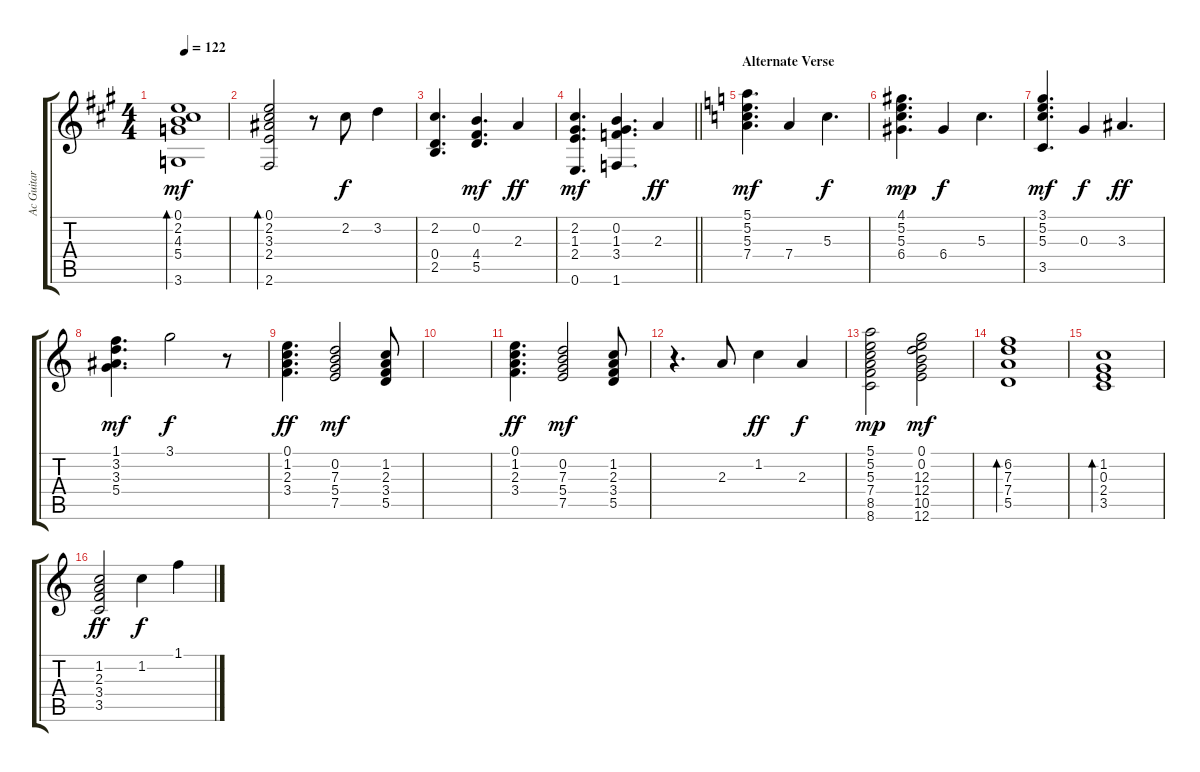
\track ("Ac Guitar 2" "Ac Guitar ") {instrument acousticguitarsteel}
\staff {score tabs}
\tuning (E4 B3 G3 D3 A2 E2) {hide}
\ts (4 4)
\tempo 122
\clef g2
\ks a
(0.1 2.2 4.3 5.4 3.6).1{bd 240 dy mf} |
(0.1 2.2 3.3 2.4 2.6).2{bd 240} r.8 2.2.8{dy f} 3.2.4 |
(2.2 0.4 2.5).4{d} (0.2 4.4 5.5).4{d dy mf} 2.3.4{dy ff} |
\barLineRight lightlight
(2.2 1.3 2.4 0.6).4{d dy mf} (0.2 1.3 3.4 1.6).4{d} 2.3.4{dy ff} |
\section ("" "Alternate Verse")
\ks c
(5.1 5.2 5.3 7.4).4{d dy mf} 7.4.4 5.3.4{d dy f} |
(4.1 5.2 5.3 6.4).4{d dy mp} 6.4.4{dy f} 5.3.4{d} |
(3.1 5.2 5.3 3.5).4{d dy mf} 0.3.4{dy f} 3.3.4{d dy ff} |
(1.1 3.2 3.3 5.4).4{d dy mf} 3.1.2{dy f} r.8 |
(0.1 1.2 2.3 3.4).4{d dy ff} (0.2 7.3 5.4 7.5).2{dy mf} (1.2 2.3 3.4 5.5).8 |
|
(0.1 1.2 2.3 3.4).4{d dy ff} (0.2 7.3 5.4 7.5).2{dy mf} (1.2 2.3 3.4 5.5).8 |
r.4{d} 2.3.8 1.2.4{dy ff} 2.3.4{dy f} |
(5.1 5.2 5.3 7.4 8.5 8.6).2{dy mp} (0.1 0.2 12.3 12.4 10.5 12.6).2{dy mf} |
(6.2 7.3 7.4 5.5).1{bd 240} |
(1.2 0.3 2.4 3.5).1{bd 240} |
(1.2 2.3 3.4 3.5).2{dy ff} 1.2.4{dy f} 1.1.4
